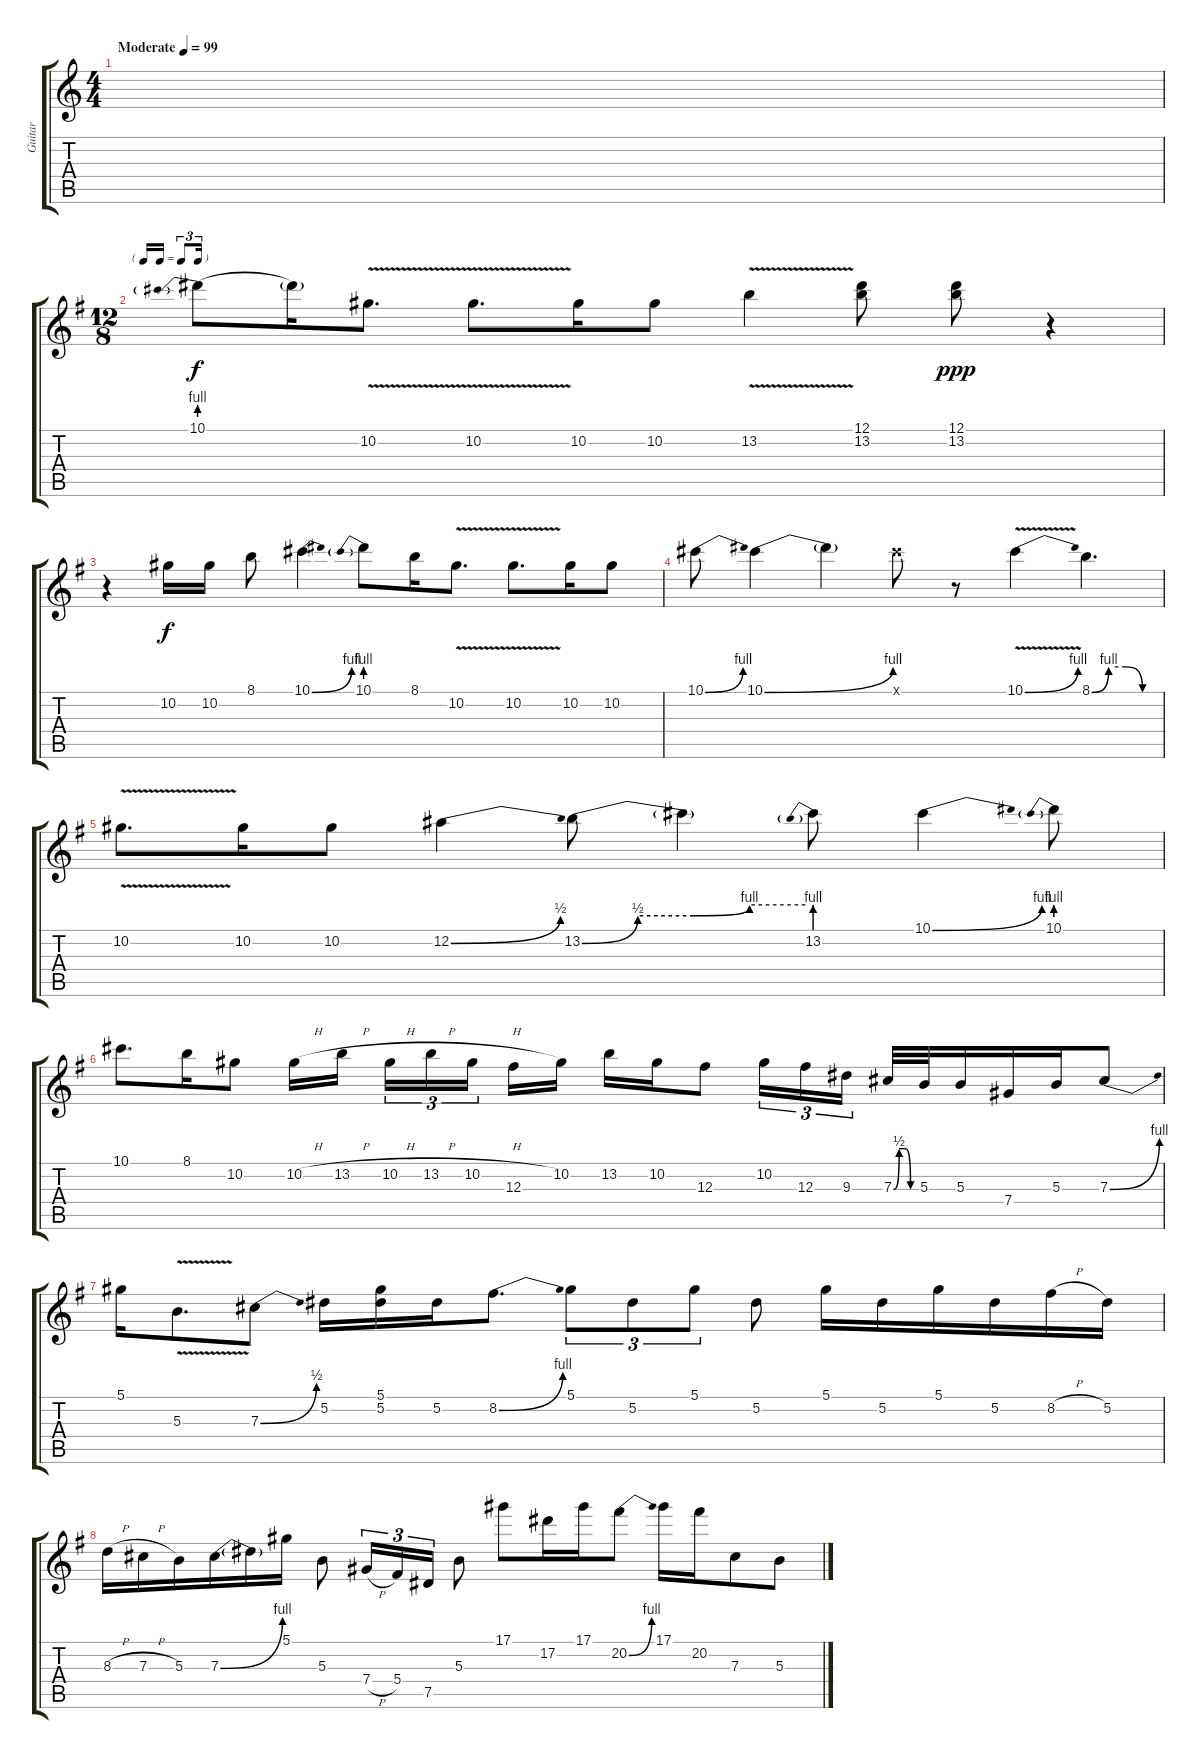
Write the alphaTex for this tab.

\track ("Guitar" "Guitar") {instrument overdrivenguitar}
\staff {score tabs}
\tuning (Eb4 Bb3 Gb3 Db3 Ab2 Eb2) {hide}
\ts (4 4)
\tempo (99 "Moderate")
\clef g2
\ks c
|
\ts (12 8)
\tf triplet16th
\ks g
10.1{be (prebend 0 4 60 4)}.8 10.1{t}.16 10.2{v}.8{d} 10.2{v}.8{d} 10.2.16 10.2.8 13.2{v}.4 (12.1 13.2).8 (12.1 13.2).8{dy ppp} r.4 |
r.4 10.2.16{dy f} 10.2.16 8.1.8 10.1{be (bend 0 0 60 4)}.4 10.1{be (prebend 0 4 60 4)}.8 8.1.16 10.2{v}.8{d} 10.2{v}.8{d} 10.2.16 10.2.8 |
10.1{be (bend 0 0 60 4)}.8 10.1{be (bend 0 0 60 4)}.4 10.1{t}.4 10.1{x}.8 r.8 10.1{be (bend 0 0 60 4) v}.4 8.1{be (custom 0 0 15 4 30 4 45 0 60 0)}.4{d} |
10.2{v}.8{d} 10.2.16 10.2.8 12.2{be (bend 0 0 60 2)}.4 13.2{be (custom 0 0 15 2 30 2 45 4 60 4)}.8 13.2{t}.4 13.2{be (prebend 0 4 60 4)}.8 10.1{be (bend 0 0 60 4)}.4 10.1{be (prebend 0 4 60 4)}.8 |
10.1.8{d} 8.1.16 10.2.8 10.2{h}.16 13.2{h}.16{beam splitsecondary} 10.2{h}.16{tu (3 2)} 13.2{h}.16{tu (3 2)} 10.2{h}.16{tu (3 2) beam splitsecondary} 12.3.16 10.2.16 13.2.16 10.2.16 12.3.8 10.2.16{tu (3 2)} 12.3.16{tu (3 2)} 9.3.16{tu (3 2)} 7.3{be (custom 0 0 15 2 30 2 45 0 60 0)}.32 5.3.32 5.3.16 7.4.16 5.3.16 7.3{be (bend 0 0 60 4)}.8 |
5.1.16 5.3{v}.8{d} 7.3{be (bend 0 0 60 2)}.8 5.2.16 (5.1 5.2).16 5.2.16 8.2{be (bend 0 0 60 4)}.8{d} 5.1.8{tu (3 2)} 5.2.8{tu (3 2)} 5.1.8{tu (3 2)} 5.2.8 5.1.16 5.2.16 5.1.16 5.2.16 8.2{h}.16 5.2.16 |
8.3{h}.16 7.3{h}.16 5.3.16 7.3{be (bend 0 0 60 4)}.16 7.3{t}.16 5.1.16 5.3.8 7.4{h}.16{tu (3 2)} 5.4.16{tu (3 2)} 7.5.16{tu (3 2)} 5.3.8 17.1.8 17.2.16 17.1.16 20.2{be (bend 0 0 60 4)}.8 17.1.16 20.2.16 7.3.8 5.3.8
